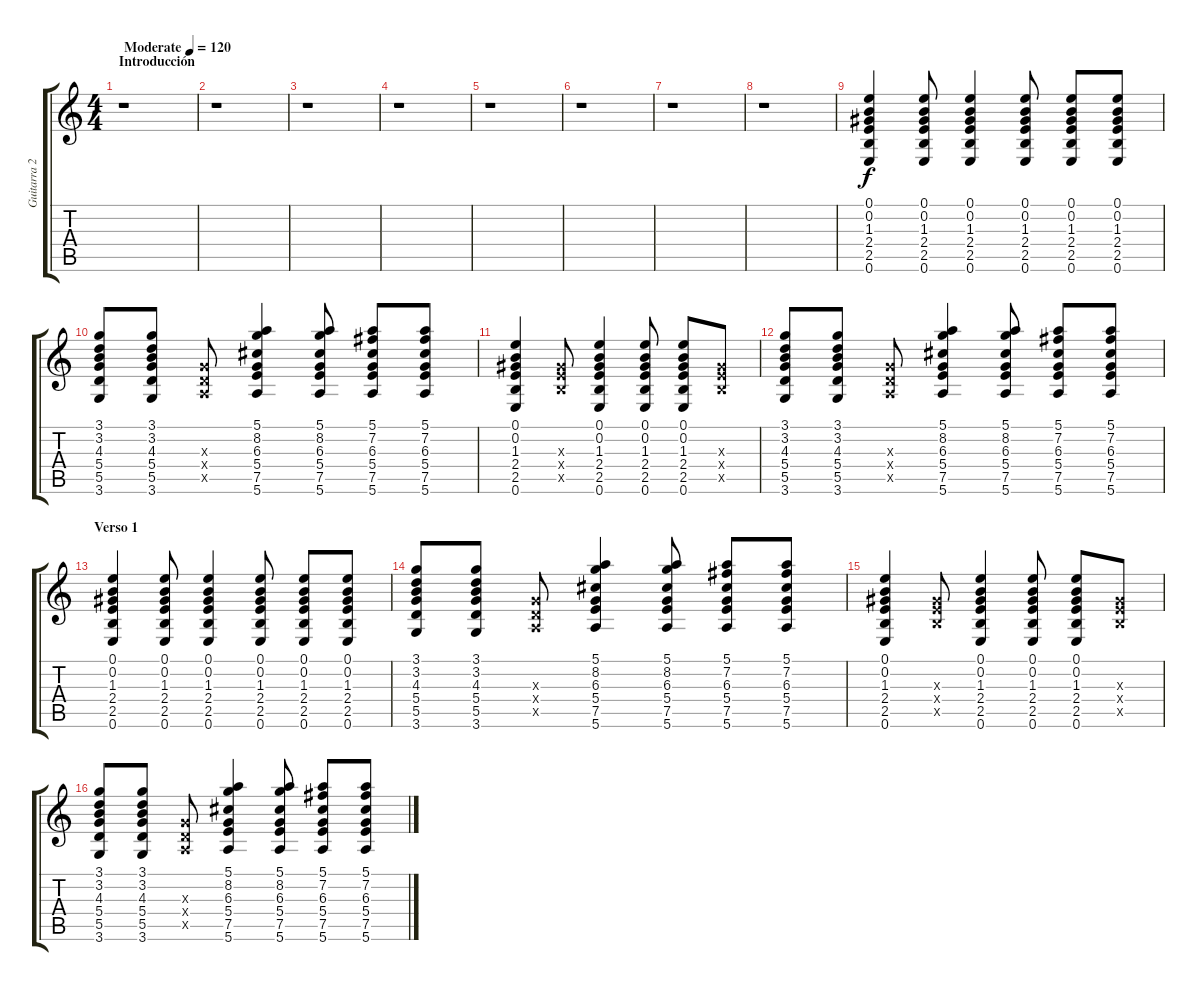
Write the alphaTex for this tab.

\track ("Guitarra 2" "Guitarra 2") {instrument acousticguitarsteel}
\staff {score tabs}
\tuning (E4 B3 G3 D3 A2 E2) {hide}
\ts (4 4)
\section ("" "Introducción")
\tempo (120 "Moderate")
\clef g2
\ks c
r.1{dy f instrument acousticguitarsteel} |
r.1 |
r.1 |
r.1 |
r.1 |
r.1 |
r.1 |
r.1 |
(0.1 0.2 1.3 2.4 2.5 0.6).4 (0.1 0.2 1.3 2.4 2.5 0.6).8 (0.1 0.2 1.3 2.4 2.5 0.6).4 (0.1 0.2 1.3 2.4 2.5 0.6).8 (0.1 0.2 1.3 2.4 2.5 0.6).8 (0.1 0.2 1.3 2.4 2.5 0.6).8 |
(3.1 3.2 4.3 5.4 5.5 3.6).8 (3.1 3.2 4.3 5.4 5.5 3.6).8 (0.3{x} 0.4{x} 0.5{x}).8 (5.1 8.2 6.3 5.4 7.5 5.6).4 (5.1 8.2 6.3 5.4 7.5 5.6).8 (5.1 7.2 6.3 5.4 7.5 5.6).8 (5.1 7.2 6.3 5.4 7.5 5.6).8 |
(0.1 0.2 1.3 2.4 2.5 0.6).4 (1.3{x} 2.4{x} 2.5{x}).8 (0.1 0.2 1.3 2.4 2.5 0.6).4 (0.1 0.2 1.3 2.4 2.5 0.6).8 (0.1 0.2 1.3 2.4 2.5 0.6).8 (1.3{x} 2.4{x} 2.5{x}).8 |
(3.1 3.2 4.3 5.4 5.5 3.6).8 (3.1 3.2 4.3 5.4 5.5 3.6).8 (0.3{x} 0.4{x} 0.5{x}).8 (5.1 8.2 6.3 5.4 7.5 5.6).4 (5.1 8.2 6.3 5.4 7.5 5.6).8 (5.1 7.2 6.3 5.4 7.5 5.6).8 (5.1 7.2 6.3 5.4 7.5 5.6).8 |
\section ("" "Verso 1")
(0.1 0.2 1.3 2.4 2.5 0.6).4 (0.1 0.2 1.3 2.4 2.5 0.6).8 (0.1 0.2 1.3 2.4 2.5 0.6).4 (0.1 0.2 1.3 2.4 2.5 0.6).8 (0.1 0.2 1.3 2.4 2.5 0.6).8 (0.1 0.2 1.3 2.4 2.5 0.6).8 |
(3.1 3.2 4.3 5.4 5.5 3.6).8 (3.1 3.2 4.3 5.4 5.5 3.6).8 (0.3{x} 0.4{x} 0.5{x}).8 (5.1 8.2 6.3 5.4 7.5 5.6).4 (5.1 8.2 6.3 5.4 7.5 5.6).8 (5.1 7.2 6.3 5.4 7.5 5.6).8 (5.1 7.2 6.3 5.4 7.5 5.6).8 |
(0.1 0.2 1.3 2.4 2.5 0.6).4 (1.3{x} 2.4{x} 2.5{x}).8 (0.1 0.2 1.3 2.4 2.5 0.6).4 (0.1 0.2 1.3 2.4 2.5 0.6).8 (0.1 0.2 1.3 2.4 2.5 0.6).8 (1.3{x} 2.4{x} 2.5{x}).8 |
(3.1 3.2 4.3 5.4 5.5 3.6).8 (3.1 3.2 4.3 5.4 5.5 3.6).8 (0.3{x} 0.4{x} 0.5{x}).8 (5.1 8.2 6.3 5.4 7.5 5.6).4 (5.1 8.2 6.3 5.4 7.5 5.6).8 (5.1 7.2 6.3 5.4 7.5 5.6).8 (5.1 7.2 6.3 5.4 7.5 5.6).8
